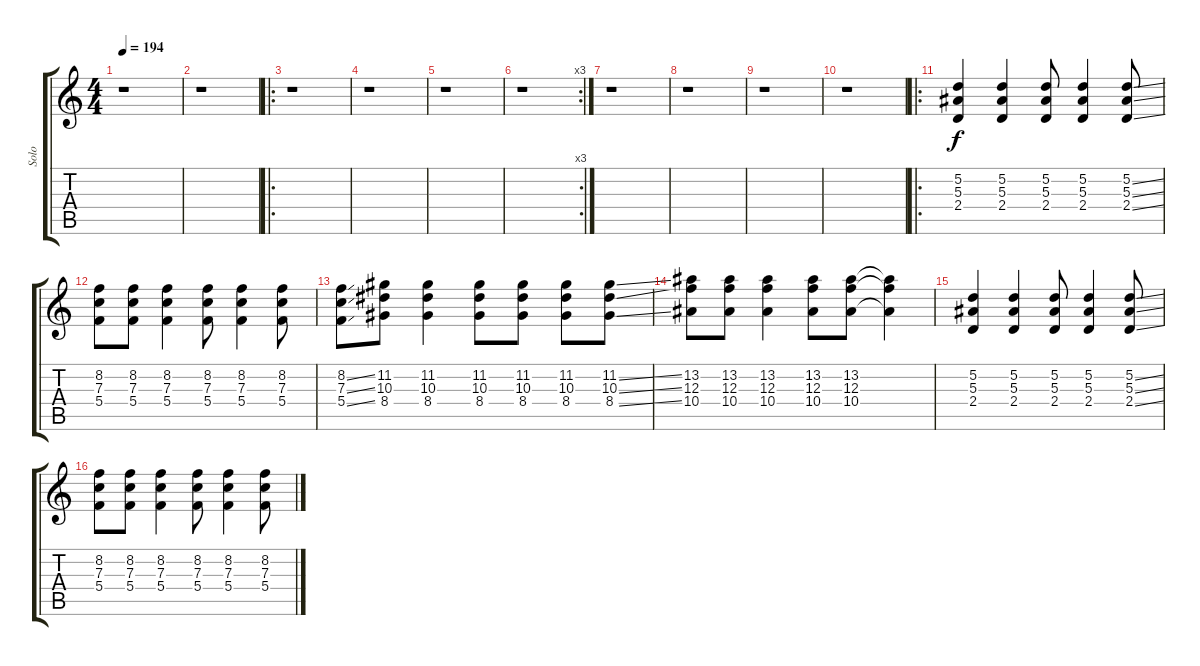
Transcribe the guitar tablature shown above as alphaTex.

\track ("Solo" "Solo") {instrument distortionguitar}
\staff {score tabs}
\tuning (D4 A3 F3 C3 G2 C2) {hide}
\ts (4 4)
\tempo 194
\clef g2
\ks c
r.1{dy f} |
r.1 |
\ro
r.1 |
r.1 |
r.1 |
\rc 3
r.1 |
r.1 |
r.1 |
r.1 |
r.1 |
\ro
(5.2 5.3 2.4).4 (5.2 5.3 2.4).4 (5.2 5.3 2.4).8 (5.2 5.3 2.4).4 (5.2{ss} 5.3{ss} 2.4{ss}).8 |
(8.2 7.3 5.4).8 (8.2 7.3 5.4).8 (8.2 7.3 5.4).4 (8.2 7.3 5.4).8 (8.2 7.3 5.4).4 (8.2 7.3 5.4).8 |
(8.2{ss} 7.3{ss} 5.4{ss}).8 (11.2 10.3 8.4).8 (11.2 10.3 8.4).4 (11.2 10.3 8.4).8 (11.2 10.3 8.4).8 (11.2 10.3 8.4).8 (11.2{ss} 10.3{ss} 8.4{ss}).8 |
(13.2 12.3 10.4).8 (13.2 12.3 10.4).8 (13.2 12.3 10.4).4 (13.2 12.3 10.4).8 (13.2 12.3 10.4).8 (13.2{t} 12.3{t} 10.4{t}).4 |
(5.2 5.3 2.4).4 (5.2 5.3 2.4).4 (5.2 5.3 2.4).8 (5.2 5.3 2.4).4 (5.2{ss} 5.3{ss} 2.4{ss}).8 |
(8.2 7.3 5.4).8 (8.2 7.3 5.4).8 (8.2 7.3 5.4).4 (8.2 7.3 5.4).8 (8.2 7.3 5.4).4 (8.2 7.3 5.4).8
